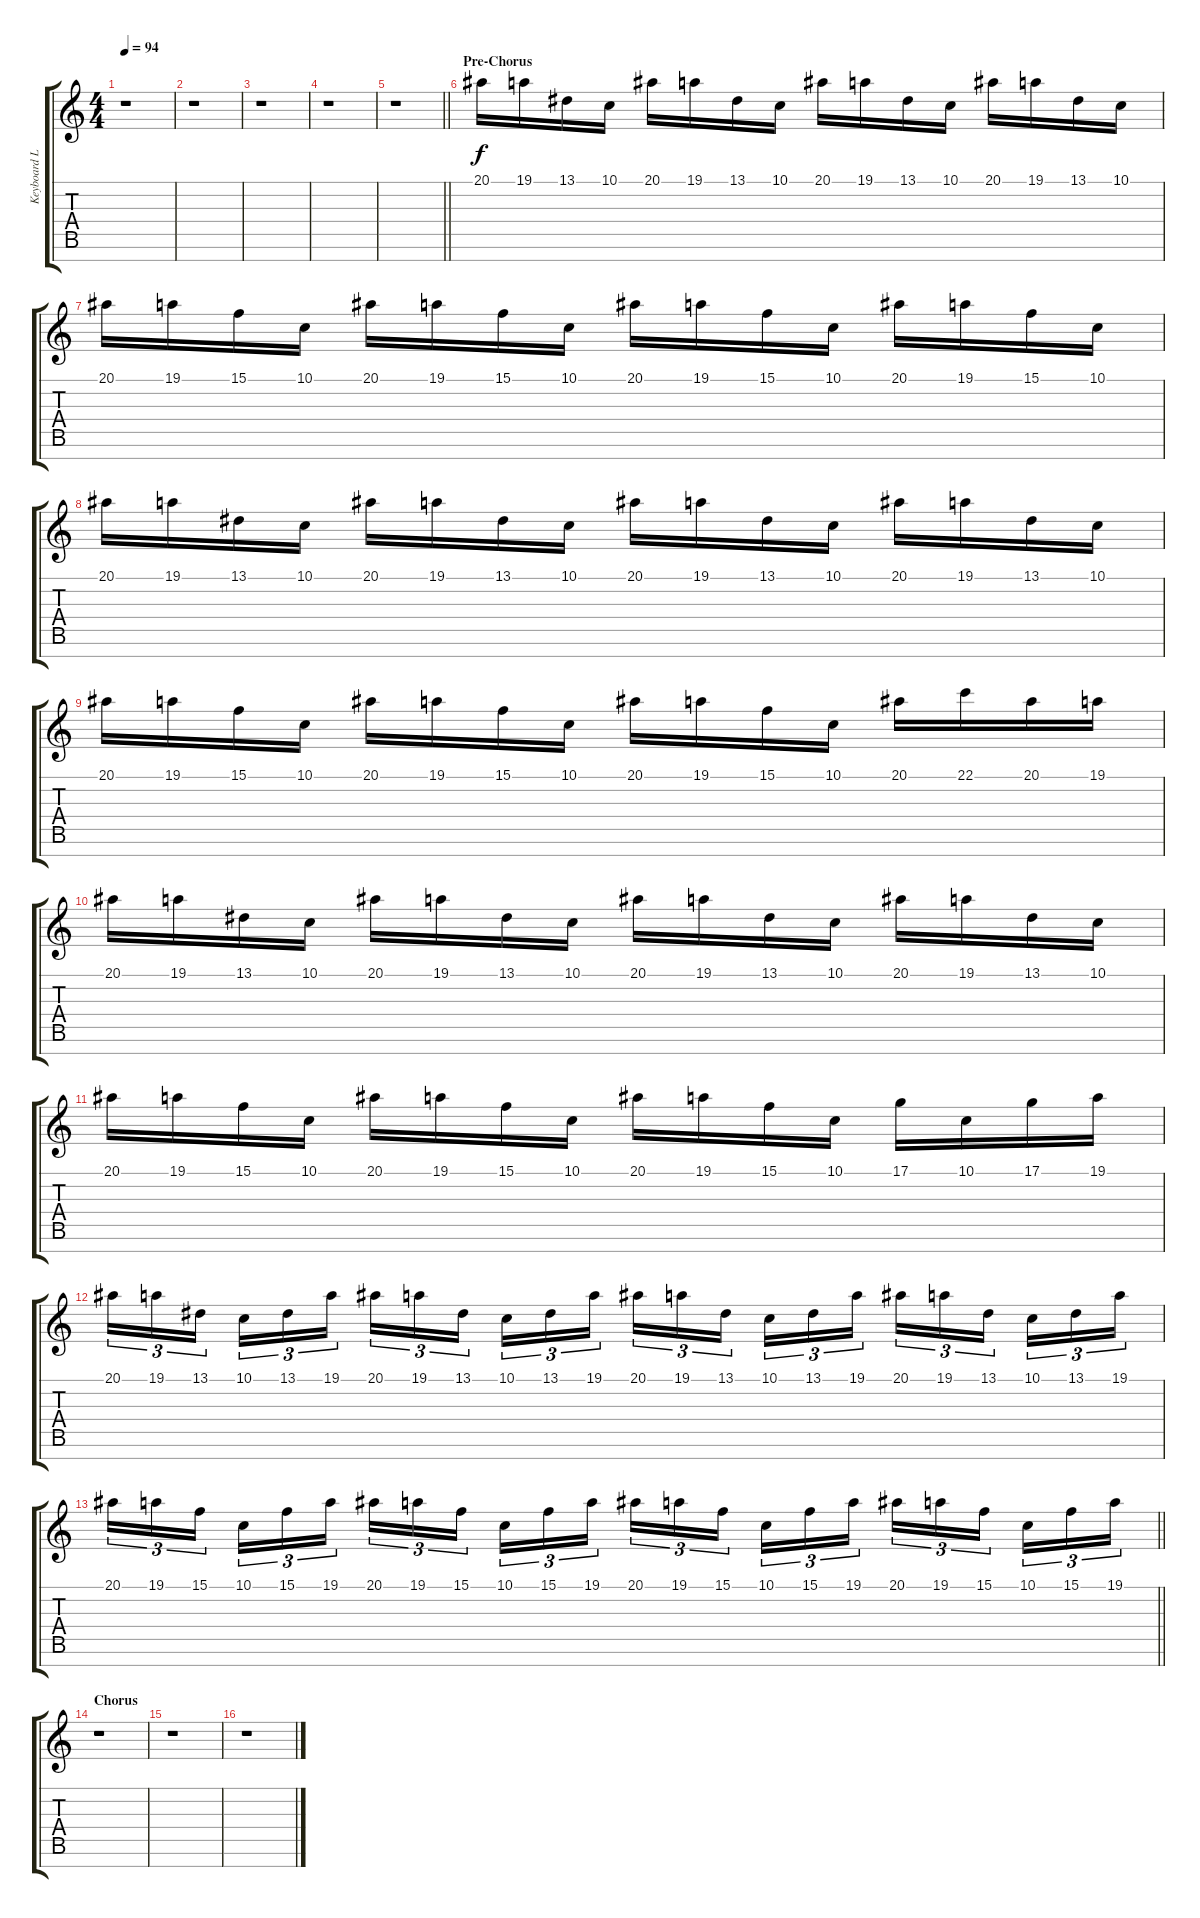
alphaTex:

\track ("Keyboard Lead" "Keyboard L") {instrument lead2sawtooth}
\staff {score tabs}
\tuning (D4 A3 F3 C3 G2 C2 B1) {hide}
\ts (4 4)
\tempo 94
\clef g2
\ks c
r.1{dy f} |
r.1 |
r.1 |
r.1 |
\barLineRight lightlight
r.1 |
\section ("" "Pre-Chorus")
20.1.16 19.1.16 13.1.16 10.1.16 20.1.16 19.1.16 13.1.16 10.1.16 20.1.16 19.1.16 13.1.16 10.1.16 20.1.16 19.1.16 13.1.16 10.1.16 |
20.1.16 19.1.16 15.1.16 10.1.16 20.1.16 19.1.16 15.1.16 10.1.16 20.1.16 19.1.16 15.1.16 10.1.16 20.1.16 19.1.16 15.1.16 10.1.16 |
20.1.16 19.1.16 13.1.16 10.1.16 20.1.16 19.1.16 13.1.16 10.1.16 20.1.16 19.1.16 13.1.16 10.1.16 20.1.16 19.1.16 13.1.16 10.1.16 |
20.1.16 19.1.16 15.1.16 10.1.16 20.1.16 19.1.16 15.1.16 10.1.16 20.1.16 19.1.16 15.1.16 10.1.16 20.1.16 22.1.16 20.1.16 19.1.16 |
20.1.16 19.1.16 13.1.16 10.1.16 20.1.16 19.1.16 13.1.16 10.1.16 20.1.16 19.1.16 13.1.16 10.1.16 20.1.16 19.1.16 13.1.16 10.1.16 |
20.1.16 19.1.16 15.1.16 10.1.16 20.1.16 19.1.16 15.1.16 10.1.16 20.1.16 19.1.16 15.1.16 10.1.16 17.1.16 10.1.16 17.1.16 19.1.16 |
20.1.16{tu (3 2)} 19.1.16{tu (3 2)} 13.1.16{tu (3 2) beam splitsecondary} 10.1.16{tu (3 2)} 13.1.16{tu (3 2)} 19.1.16{tu (3 2)} 20.1.16{tu (3 2)} 19.1.16{tu (3 2)} 13.1.16{tu (3 2) beam splitsecondary} 10.1.16{tu (3 2)} 13.1.16{tu (3 2)} 19.1.16{tu (3 2)} 20.1.16{tu (3 2)} 19.1.16{tu (3 2)} 13.1.16{tu (3 2) beam splitsecondary} 10.1.16{tu (3 2)} 13.1.16{tu (3 2)} 19.1.16{tu (3 2)} 20.1.16{tu (3 2)} 19.1.16{tu (3 2)} 13.1.16{tu (3 2) beam splitsecondary} 10.1.16{tu (3 2)} 13.1.16{tu (3 2)} 19.1.16{tu (3 2)} |
\barLineRight lightlight
20.1.16{tu (3 2)} 19.1.16{tu (3 2)} 15.1.16{tu (3 2) beam splitsecondary} 10.1.16{tu (3 2)} 15.1.16{tu (3 2)} 19.1.16{tu (3 2)} 20.1.16{tu (3 2)} 19.1.16{tu (3 2)} 15.1.16{tu (3 2) beam splitsecondary} 10.1.16{tu (3 2)} 15.1.16{tu (3 2)} 19.1.16{tu (3 2)} 20.1.16{tu (3 2)} 19.1.16{tu (3 2)} 15.1.16{tu (3 2) beam splitsecondary} 10.1.16{tu (3 2)} 15.1.16{tu (3 2)} 19.1.16{tu (3 2)} 20.1.16{tu (3 2)} 19.1.16{tu (3 2)} 15.1.16{tu (3 2) beam splitsecondary} 10.1.16{tu (3 2)} 15.1.16{tu (3 2)} 19.1.16{tu (3 2)} |
\section ("" "Chorus")
r.1 |
r.1 |
r.1
